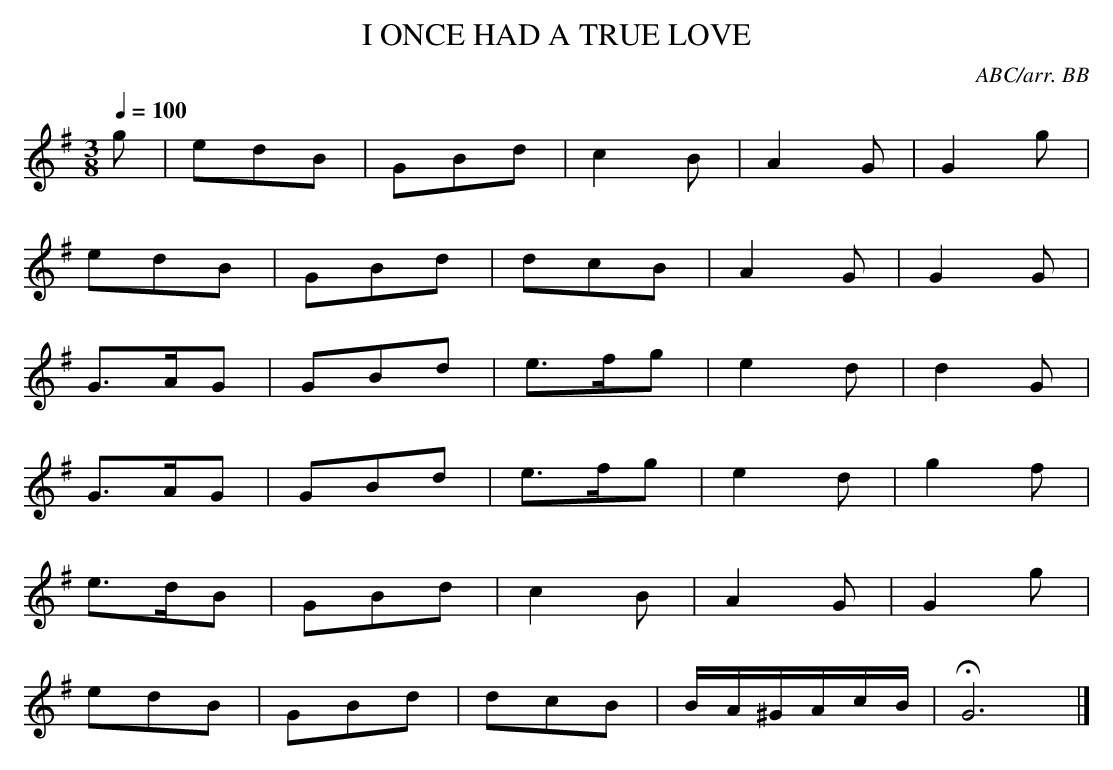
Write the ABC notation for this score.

X:1
T:I ONCE HAD A TRUE LOVE
C:ABC/arr. BB
Q:1/4=100
L:1/8
M:3/8
K:G
g|edB|GBd|c2B|A2G|G2g|
edB|GBd|dcB|A2G|G2G|
G>AG|GBd|e>fg|e2d|d2G|
G>AG|GBd|e>fg|e2d|g2f|
e>dB|GBd|c2B|A2G|G2g|
edB|GBd|dcB|B/A/^G/A/c/B/|HG6 |]
